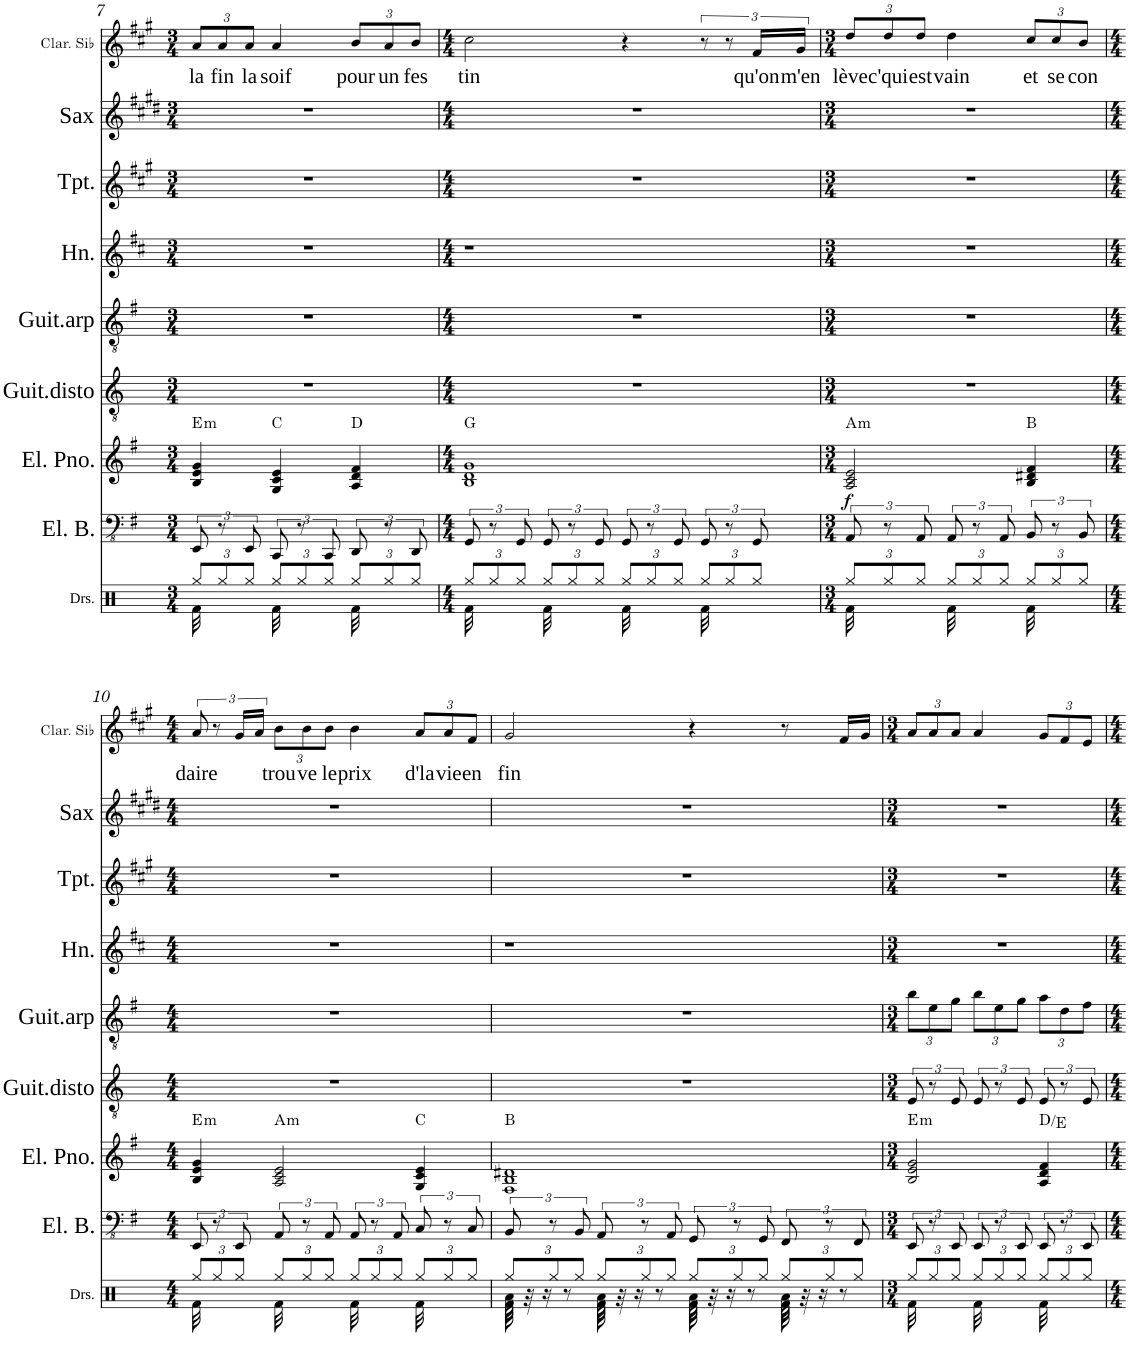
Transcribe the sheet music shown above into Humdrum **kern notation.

**kern	**kern	**kern	**dynam	**harte	**kern	**kern	**kern	**kern	**kern	**kern	**text
*part9	*part8	*part7	*part7	*part7	*part6	*part5	*part4	*part3	*part2	*part1	*part1
*staff9	*staff8	*staff7	*staff7	*	*staff6	*staff5	*staff4	*staff3	*staff2	*staff1	*staff1
*I"Drumset	*I"Electric Bass	*I"El Piano	*	*	*I"Guitar-disto	*I"Guitar-arpege	*I"Horn	*I"BaccidentalFlat Tpt.	*I"Alto Sax	*I"Clarinette en Sib	*
*I'Drs.	*I'El. B.	*I'El. Pno.	*	*	*I'Guit.disto	*I'Guit.arp	*I'Hn.	*I'Tpt.	*I'Sax	*I'Clar. Sib	*
!!LO:PB:g=z
*clefX	*clefFv4	*clefG2	*	*	*clefGv2	*clefGv2	*clefG2	*clefG2	*clefG2	*clefG2	*
*	*	*	*	*	*	*	*Trd4c7	*Trd1c2	*Trd5c9	*Trd1c2	*
*k[]	*k[f#]	*k[f#]	*	*	*k[]	*k[f#]	*k[f#c#]	*k[f#c#g#]	*k[f#c#g#d#]	*k[f#c#g#]	*
*M3/4	*M3/4	*M3/4	*	*	*M3/4	*M3/4	*M3/4	*M3/4	*M3/4	*M3/4	*
*Xbrackettup	*	*	*	*	*	*	*	*	*	*Xbrackettup	*
=7	=7	=7	=7	=7	=7	=7	=7	=7	=7	=7	=7
*^	*	*	*	*	*	*	*	*	*	*	*
!	!	!	!	!	!LO:H:kt=m	!	!	!	!	!	!	!LO:LY:b
12Rgg/L	32Rf\	12EEE/	4B/ 4e/ 4g/	.	E:min	2.r	2.r	2.r	2.r	2.r	12a/L	la
.	8..ryy	.	.	.	.	.	.	.	.	.	.	.
!	!	!	!	!	!	!	!	!	!	!	!	!LO:LY:b
12Rgg/	.	12r	.	.	.	.	.	.	.	.	12a/	fin
!	!	!	!	!	!	!	!	!	!	!	!	!LO:LY:b
12Rgg/J	.	12EEE/	.	.	.	.	.	.	.	.	12a/J	la
!	!	!	!	!	!	!	!	!	!	!	!	!LO:LY:b
12Rgg/L	32Rf\	12CCC/	4G/ 4c/ 4e/	.	C:maj	.	.	.	.	.	4a/	soif
.	8..ryy	.	.	.	.	.	.	.	.	.	.	.
12Rgg/	.	12r	.	.	.	.	.	.	.	.	.	.
12Rgg/J	.	12CCC/	.	.	.	.	.	.	.	.	.	.
!	!	!	!	!	!	!	!	!	!	!	!	!LO:LY:b
12Rgg/L	32Rf\	12DDD/	4A/ 4d/ 4f#/	.	D:maj	.	.	.	.	.	12b/L	pour
.	8..ryy	.	.	.	.	.	.	.	.	.	.	.
!	!	!	!	!	!	!	!	!	!	!	!	!LO:LY:b
12Rgg/	.	12r	.	.	.	.	.	.	.	.	12a/	un
!	!	!	!	!	!	!	!	!	!	!	!	!LO:LY:b
12Rgg/J	.	12DDD/	.	.	.	.	.	.	.	.	12b/J	fes
=8	=8	=8	=8	=8	=8	=8	=8	=8	=8	=8	=8	=8
*M4/4	*	*M4/4	*M4/4	*	*	*M4/4	*M4/4	*M4/4	*M4/4	*M4/4	*M4/4	*
!	!	!	!	!	!	!	!	!	!	!	!	!LO:LY:b
12Rgg/L	32Rf\	12GGG/	1B 1d 1g	.	G:maj	1r	1r	1r	1r	1r	2cc#\	tin
.	8..ryy	.	.	.	.	.	.	.	.	.	.	.
12Rgg/	.	12r	.	.	.	.	.	.	.	.	.	.
12Rgg/J	.	12GGG/	.	.	.	.	.	.	.	.	.	.
12Rgg/L	32Rf\	12GGG/	.	.	.	.	.	.	.	.	.	.
.	8..ryy	.	.	.	.	.	.	.	.	.	.	.
12Rgg/	.	12r	.	.	.	.	.	.	.	.	.	.
12Rgg/J	.	12GGG/	.	.	.	.	.	.	.	.	.	.
12Rgg/L	32Rf\	12GGG/	.	.	.	.	.	.	.	.	4r	.
.	8..ryy	.	.	.	.	.	.	.	.	.	.	.
12Rgg/	.	12r	.	.	.	.	.	.	.	.	.	.
12Rgg/J	.	12GGG/	.	.	.	.	.	.	.	.	.	.
*	*	*	*	*	*	*	*	*	*	*	*brackettup	*
12Rgg/L	32Rf\	12GGG/	.	.	.	.	.	.	.	.	12r	.
.	8..ryy	.	.	.	.	.	.	.	.	.	.	.
12Rgg/	.	12r	.	.	.	.	.	.	.	.	12r	.
!	!	!	!	!	!	!	!	!	!	!	!	!LO:LY:b
12Rgg/J	.	12GGG/	.	.	.	.	.	.	.	.	24f#/LL	qu'on
!	!	!	!	!	!	!	!	!	!	!	!	!LO:LY:b
.	.	.	.	.	.	.	.	.	.	.	24g#/JJ	m'en
=9	=9	=9	=9	=9	=9	=9	=9	=9	=9	=9	=9	=9
*M3/4	*	*M3/4	*M3/4	*	*	*M3/4	*M3/4	*M3/4	*M3/4	*M3/4	*M3/4	*
*	*	*	*	*	*	*	*	*	*	*	*Xbrackettup	*
!	!	!	!	!LO:DY:b	!LO:H:kt=m	!	!	!	!	!	!	!LO:LY:b
12Rgg/L	32Rf\	12AAA/	2A/ 2c/ 2e/	f	A:min	2.r	2.r	2.r	2.r	2.r	12dd/L	lève
.	8..ryy	.	.	.	.	.	.	.	.	.	.	.
!	!	!	!	!	!	!	!	!	!	!	!	!LO:LY:b
12Rgg/	.	12r	.	.	.	.	.	.	.	.	12dd/	c'qui
!	!	!	!	!	!	!	!	!	!	!	!	!LO:LY:b
12Rgg/J	.	12AAA/	.	.	.	.	.	.	.	.	12dd/J	est
!	!	!	!	!	!	!	!	!	!	!	!	!LO:LY:b
12Rgg/L	32Rf\	12AAA/	.	.	.	.	.	.	.	.	4dd\	vain
.	8..ryy	.	.	.	.	.	.	.	.	.	.	.
12Rgg/	.	12r	.	.	.	.	.	.	.	.	.	.
12Rgg/J	.	12AAA/	.	.	.	.	.	.	.	.	.	.
!	!	!	!	!	!	!	!	!	!	!	!	!LO:LY:b
12Rgg/L	32Rf\	12BBB/	4B/ 4d#X/ 4f#/	.	B:maj	.	.	.	.	.	12cc#/L	et
.	8..ryy	.	.	.	.	.	.	.	.	.	.	.
!	!	!	!	!	!	!	!	!	!	!	!	!LO:LY:b
12Rgg/	.	12r	.	.	.	.	.	.	.	.	12cc#/	se
!	!	!	!	!	!	!	!	!	!	!	!	!LO:LY:b
12Rgg/J	.	12BBB/	.	.	.	.	.	.	.	.	12b/J	con
!!LO:LB:g=z
=10	=10	=10	=10	=10	=10	=10	=10	=10	=10	=10	=10	=10
*M4/4	*	*M4/4	*M4/4	*	*	*M4/4	*M4/4	*M4/4	*M4/4	*M4/4	*M4/4	*
*	*	*	*	*	*	*	*	*	*	*	*brackettup	*
!	!	!	!	!	!LO:H:kt=m	!	!	!	!	!	!	!LO:LY:b
12Rgg/L	32Rf\	12EEE/	4B/ 4e/ 4g/	.	E:min	1r	1r	1r	1r	1r	12a/	daire
.	8..ryy	.	.	.	.	.	.	.	.	.	.	.
12Rgg/	.	12r	.	.	.	.	.	.	.	.	12r	.
12Rgg/J	.	12EEE/	.	.	.	.	.	.	.	.	24g#/LL	.
.	.	.	.	.	.	.	.	.	.	.	24a/JJ	.
*	*	*	*	*	*	*	*	*	*	*	*Xbrackettup	*
!	!	!	!	!	!LO:H:kt=m	!	!	!	!	!	!	!LO:LY:b
12Rgg/L	32Rf\	12AAA/	2A/ 2c/ 2e/	.	A:min	.	.	.	.	.	12b\L	trou
.	8..ryy	.	.	.	.	.	.	.	.	.	.	.
!	!	!	!	!	!	!	!	!	!	!	!	!LO:LY:b
12Rgg/	.	12r	.	.	.	.	.	.	.	.	12b\	ve
!	!	!	!	!	!	!	!	!	!	!	!	!LO:LY:b
12Rgg/J	.	12AAA/	.	.	.	.	.	.	.	.	12b\J	le
!	!	!	!	!	!	!	!	!	!	!	!	!LO:LY:b
12Rgg/L	32Rf\	12AAA/	.	.	.	.	.	.	.	.	4b\	prix
.	8..ryy	.	.	.	.	.	.	.	.	.	.	.
12Rgg/	.	12r	.	.	.	.	.	.	.	.	.	.
12Rgg/J	.	12AAA/	.	.	.	.	.	.	.	.	.	.
!	!	!	!	!	!	!	!	!	!	!	!	!LO:LY:b
12Rgg/L	32Rf\	12CC/	4G/ 4c/ 4e/	.	C:maj	.	.	.	.	.	12a/L	d'la
.	8..ryy	.	.	.	.	.	.	.	.	.	.	.
!	!	!	!	!	!	!	!	!	!	!	!	!LO:LY:b
12Rgg/	.	12r	.	.	.	.	.	.	.	.	12a/	vie
!	!	!	!	!	!	!	!	!	!	!	!	!LO:LY:b
12Rgg/J	.	12CC/	.	.	.	.	.	.	.	.	12f#/J	en
=11	=11	=11	=11	=11	=11	=11	=11	=11	=11	=11	=11	=11
*	*^	*	*	*	*	*	*	*	*	*	*	*
!	!	!	!	!	!	!	!	!	!	!	!	!	!LO:LY:b
12Rgg/L	32Rf\	32Ra\	12BBB/	1F# 1B 1d#X	.	B:maj	1r	1r	1r	1r	1r	2g#/	fin
.	8..ryy	32r	.	.	.	.	.	.	.	.	.	.	.
.	.	16r	.	.	.	.	.	.	.	.	.	.	.
12Rgg/	.	.	12r	.	.	.	.	.	.	.	.	.	.
.	.	8r	.	.	.	.	.	.	.	.	.	.	.
12Rgg/J	.	.	12BBB/	.	.	.	.	.	.	.	.	.	.
12Rgg/L	32Rf\	32Ra\	12AAA/	.	.	.	.	.	.	.	.	.	.
.	8..ryy	32r	.	.	.	.	.	.	.	.	.	.	.
.	.	16r	.	.	.	.	.	.	.	.	.	.	.
12Rgg/	.	.	12r	.	.	.	.	.	.	.	.	.	.
.	.	8r	.	.	.	.	.	.	.	.	.	.	.
12Rgg/J	.	.	12AAA/	.	.	.	.	.	.	.	.	.	.
12Rgg/L	32Rf\	32Ra\	12GGG/	.	.	.	.	.	.	.	.	4r	.
.	8..ryy	32r	.	.	.	.	.	.	.	.	.	.	.
.	.	16r	.	.	.	.	.	.	.	.	.	.	.
12Rgg/	.	.	12r	.	.	.	.	.	.	.	.	.	.
.	.	8r	.	.	.	.	.	.	.	.	.	.	.
12Rgg/J	.	.	12GGG/	.	.	.	.	.	.	.	.	.	.
12Rgg/L	32Rf\	32Ra\	12FFF#/	.	.	.	.	.	.	.	.	8r	.
.	8..ryy	32r	.	.	.	.	.	.	.	.	.	.	.
.	.	16r	.	.	.	.	.	.	.	.	.	.	.
12Rgg/	.	.	12r	.	.	.	.	.	.	.	.	.	.
.	.	8r	.	.	.	.	.	.	.	.	.	16f#/LL	.
12Rgg/J	.	.	12FFF#/	.	.	.	.	.	.	.	.	.	.
.	.	.	.	.	.	.	.	.	.	.	.	16g#/JJ	.
*v	*v	*v	*	*	*	*	*	*	*	*	*	*	*
=12	=12	=12	=12	=12	=12	=12	=12	=12	=12	=12	=12
*M3/4	*M3/4	*M3/4	*	*	*M3/4	*M3/4	*M3/4	*M3/4	*M3/4	*M3/4	*
*^	*	*	*	*	*	*	*	*	*	*	*
*	*	*	*	*	*	*	*Xbrackettup	*	*	*	*	*
!	!	!	!	!	!LO:H:kt=m	!	!	!	!	!	!	!
12Rgg/L	32Rf\	12EEE/	2B/ 2e/ 2g/	.	E:min	12E/	12b\L	2.r	2.r	2.r	12a/L	.
.	8..ryy	.	.	.	.	.	.	.	.	.	.	.
12Rgg/	.	12r	.	.	.	12r	12e\	.	.	.	12a/	.
12Rgg/J	.	12EEE/	.	.	.	12E/	12g\J	.	.	.	12a/J	.
12Rgg/L	32Rf\	12EEE/	.	.	.	12E/	12b\L	.	.	.	4a/	.
.	8..ryy	.	.	.	.	.	.	.	.	.	.	.
12Rgg/	.	12r	.	.	.	12r	12e\	.	.	.	.	.
12Rgg/J	.	12EEE/	.	.	.	12E/	12g\J	.	.	.	.	.
12Rgg/L	32Rf\	12EEE/	4A/ 4d/ 4f#/	.	D:maj/2	12E/	12a\L	.	.	.	12g#/L	.
.	8..ryy	.	.	.	.	.	.	.	.	.	.	.
12Rgg/	.	12r	.	.	.	12r	12d\	.	.	.	12f#/	.
12Rgg/J	.	12EEE/	.	.	.	12E/	12f#\J	.	.	.	12e/J	.
*v	*v	*	*	*	*	*	*	*	*	*	*	*
=	=	=	=	=	=	=	=	=	=	=	=
*-	*-	*-	*-	*-	*-	*-	*-	*-	*-	*-	*-
